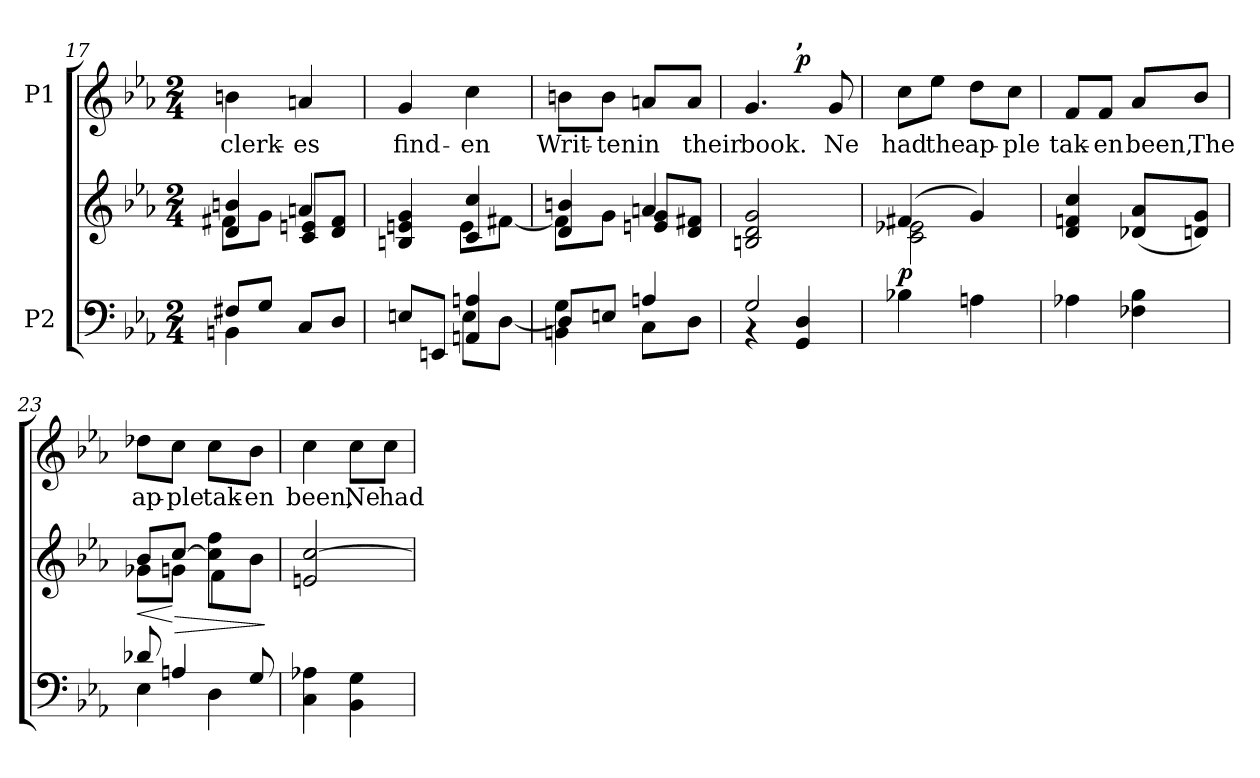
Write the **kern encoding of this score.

**kern	**kern	**dynam	**kern	**text	**dynam
*part2	*part2	*part2	*part1	*part1	*part1
*staff3	*staff2	*staff2/3	*staff1	*staff1	*staff1
*I"P2	*	*	*I"P1	*	*
!!LO:PB:g=z
*clefF4	*clefG2	*	*clefG2	*	*
*k[b-e-a-]	*k[b-e-a-]	*	*k[b-e-a-]	*	*
*E-:	*E-:	*	*E-:	*	*
*M2/4	*M2/4	*	*M2/4	*	*
=17	=17	=17	=17	=17	=17
*^	*^	*	*	*	*
!	!	!	!	!	!	!LO:LY:b:color=#000000	!
8F#Xi/L	4BBni\	4di/ 4bni	8f#Xi\L	.	4bni\	clerk-	.
8Gi/J	.	.	8gi\J	.	.	.	.
!	!	!	!	!	!	!LO:LY:b:color=#000000	!
8Ci/L	4ryy	4ani/	8ci/ 8eni/L	.	4ani/	-es	.
8Di/J	.	.	8di/ 8f#i/J	.	.	.	.
=18	=18	=18	=18	=18	=18	=18	=18
!	!	!	!	!	!	!LO:LY:b:color=#000000	!
8Eni/L	4ryy	4Bni/ 4eni 4gi	4ryy	.	4gi/	find-	.
8EEni/J	.	.	.	.	.	.	.
!	!	!	!	!	!	!LO:LY:b:color=#000000	!
4AAni/ 4Ani	8Ei\L	4ci/ 4cci	8ei\L	.	4cci\	-en	.
.	[8Di\J	.	[8f#Xi\J	.	.	.	.
=19	=19	=19	=19	=19	=19	=19	=19
!	!	!	!	!	!	!LO:LY:b:color=#000000	!
8Di/L]	4BBni\ 4Gi	4di/ 4bni	8f#i\L]	.	8bni\L	Writ-	.
!	!	!	!	!	!	!LO:LY:b:color=#000000	!
8Eni/J	.	.	8gi\J	.	8bi\J	-ten	.
!	!	!	!	!	!	!LO:LY:b:color=#000000	!
4Ani/	8Ci\L	4ani/	8eni/ 8gi/L	.	8ani/L	in	.
!	!	!	!	!	!	!LO:LY:b:color=#000000	!
.	8Di\J	.	8di/ 8f#Xi/J	.	8ai/J	their	.
*	*	*v	*v	*	*	*	*
=20	=20	=20	=20	=20	=20	=20
*	*	*^	*	*	*	*
!	!	!	!	!	!	!LO:LY:b:color=#000000	!
*	*	*v	*v	*	*^	*	*
2Gi/	4r	2Bni/ 2di 2gi	.	4.gi/	4ryy	book.	.
!	!	!	!	!	!LO:TX:a:B:t=,	!	!
.	4GGi/ 4Di	.	.	.	4ryy	.	p
!	!	!	!	!	!	!LO:LY:b:color=#000000	!
.	.	.	.	8gi/	.	Ne	.
*v	*v	*	*	*v	*v	*	*
=21	=21	=21	=21	=21	=21
*	*^	*	*	*	*
*	*	*	*	*^	*	*
!	!	!	!	!LO:TX:a:t=Rather slower	!	!	!
!	!	!	!	!	!	!LO:LY:b:color=#000000	!
*	*	*	*	*v	*v	*	*
4B-Xi\	(4f#Xi/	2ci\ 2e-Xi	p	8cci\L	had	.
!	!	!	!	!	!LO:LY:b:color=#000000	!
.	.	.	.	8ee-i\J	the	.
!	!	!	!	!	!LO:LY:b:color=#000000	!
4Ani\	4gi/)	.	.	8ddi\L	ap-	.
!	!	!	!	!	!LO:LY:b:color=#000000	!
.	.	.	.	8cci\J	-ple	.
*	*v	*v	*	*	*	*
!!LO:LB:g=z
=22	=22	=22	=22	=22	=22
!	!	!	!	!LO:LY:b:color=#000000	!
4A-Xi\	4di/ 4fni 4cci	.	8fi/L	tak-	.
!	!	!	!	!LO:LY:b:color=#000000	!
.	.	.	8fi/J	-en	.
!	!	!	!	!LO:LY:b:color=#000000	!
4F-Xi\ 4B-i	(8d-Xi/ 8a-i/L	.	8a-i/L	been,	.
!	!	!	!	!LO:LY:b:color=#000000	!
.	8dni/ 8gi/J)	.	8b-i/J	The	.
=23	=23	=23	=23	=23	=23
*^	*^	*	*	*	*
!	!	!	!	!LO:HP:b	!	!	!
!	!	!	!	!	!	!LO:LY:b:color=#000000	!
8d-Xi/	4E-i\	8b-i/L	8g-Xi\L	<	8dd-Xi\L	ap-	.
!	!	!	!	!LO:HP:n=1:b	!	!	!
!	!	!	!	!	!	!LO:LY:b:color=#000000	!
4Ani/	.	[8cci/J	8gni\J	[ >	8cci\J	-ple	.
!	!	!	!	!	!	!LO:LY:b:color=#000000	!
.	4Di\	8cci]\ 8ffi\L	4fi\	.	8cci\L	tak-	.
!	!	!	!	!	!	!LO:LY:b:color=#000000	!
8Gi/	.	8b-i\J	.	.	8b-i\J	-en	.
*v	*v	*	*	*	*	*	*
*	*v	*v	*	*	*	*
.	.	]	.	.	.
=24	=24	=24	=24	=24	=24
!	!	!	!	!LO:LY:b:color=#000000	!
4Ci\ 4A-Xi	2eni/ [2cci	.	4cci\	been,	.
!	!	!	!	!LO:LY:b:color=#000000	!
4BB-i\ 4Gi	.	.	8cci\L	Ne	.
!	!	!	!	!LO:LY:b:color=#000000	!
.	.	.	8cci\J	had	.
=	=	=	=	=	=
*-	*-	*-	*-	*-	*-
